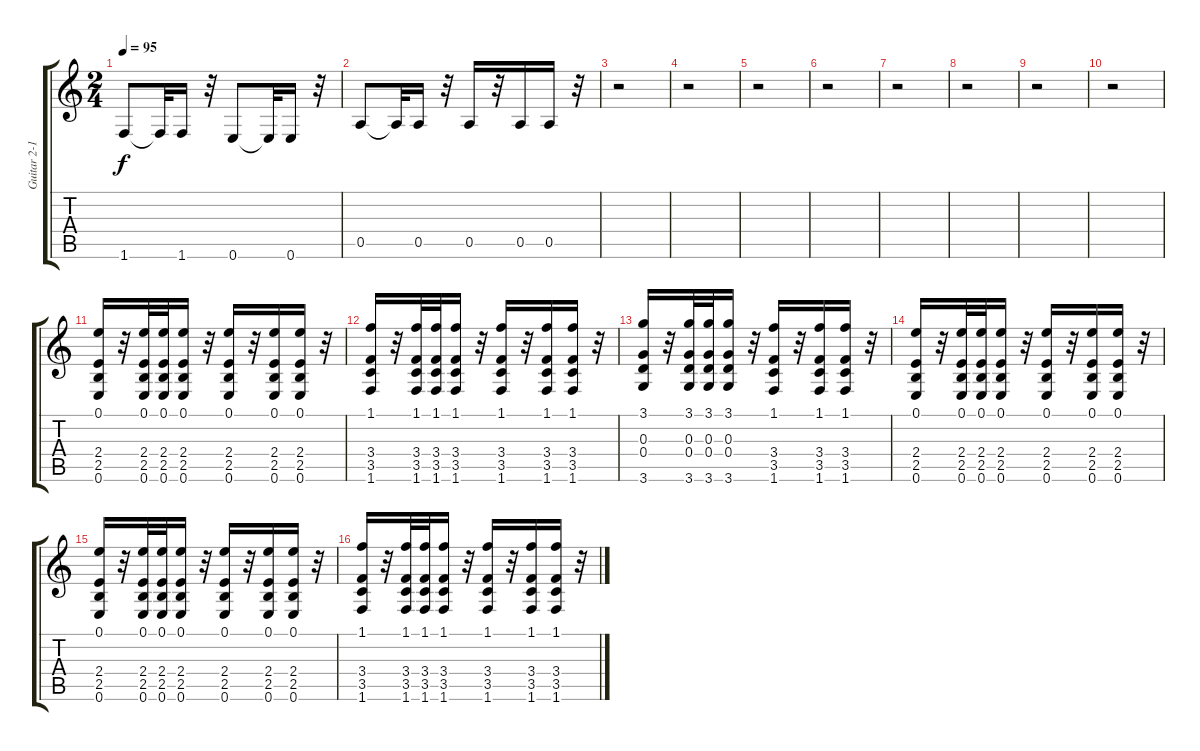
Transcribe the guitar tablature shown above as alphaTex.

\track ("Guitar 2-1" "Guitar 2-1") {instrument acousticguitarnylon}
\staff {score tabs}
\tuning (E4 B3 G3 D3 A2 E2) {hide}
\ts (2 4)
\tempo 95
\clef g2
\ks c
1.6.8{dy f} 1.6{t}.32 1.6.16 r.32 0.6.8 0.6{t}.32 0.6.16 r.32 |
0.5.8 0.5{t}.32 0.5.16 r.32 0.5.16 r.32 0.5.16 0.5.16 r.32 |
r.2 |
r.2 |
r.2 |
r.2 |
r.2 |
r.2 |
r.2 |
r.2 |
(0.1 2.4 2.5 0.6).16{instrument acousticguitarnylon} r.32 (0.1 2.4 2.5 0.6).32 (0.1 2.4 2.5 0.6).32 (0.1 2.4 2.5 0.6).16 r.32 (0.1 2.4 2.5 0.6).16 r.32 (0.1 2.4 2.5 0.6).16 (0.1 2.4 2.5 0.6).16 r.32 |
(1.1 3.4 3.5 1.6).16 r.32 (1.1 3.4 3.5 1.6).32 (1.1 3.4 3.5 1.6).32 (1.1 3.4 3.5 1.6).16 r.32 (1.1 3.4 3.5 1.6).16 r.32 (1.1 3.4 3.5 1.6).16 (1.1 3.4 3.5 1.6).16 r.32 |
(3.1 0.3 0.4 3.6).16 r.32 (3.1 0.3 0.4 3.6).32 (3.1 0.3 0.4 3.6).32 (3.1 0.3 0.4 3.6).16 r.32 (1.1 3.4 3.5 1.6).16 r.32 (1.1 3.4 3.5 1.6).16 (1.1 3.4 3.5 1.6).16 r.32 |
(0.1 2.4 2.5 0.6).16 r.32 (0.1 2.4 2.5 0.6).32 (0.1 2.4 2.5 0.6).32 (0.1 2.4 2.5 0.6).16 r.32 (0.1 2.4 2.5 0.6).16 r.32 (0.1 2.4 2.5 0.6).16 (0.1 2.4 2.5 0.6).16 r.32 |
(0.1 2.4 2.5 0.6).16 r.32 (0.1 2.4 2.5 0.6).32 (0.1 2.4 2.5 0.6).32 (0.1 2.4 2.5 0.6).16 r.32 (0.1 2.4 2.5 0.6).16 r.32 (0.1 2.4 2.5 0.6).16 (0.1 2.4 2.5 0.6).16 r.32 |
(1.1 3.4 3.5 1.6).16 r.32 (1.1 3.4 3.5 1.6).32 (1.1 3.4 3.5 1.6).32 (1.1 3.4 3.5 1.6).16 r.32 (1.1 3.4 3.5 1.6).16 r.32 (1.1 3.4 3.5 1.6).16 (1.1 3.4 3.5 1.6).16 r.32
